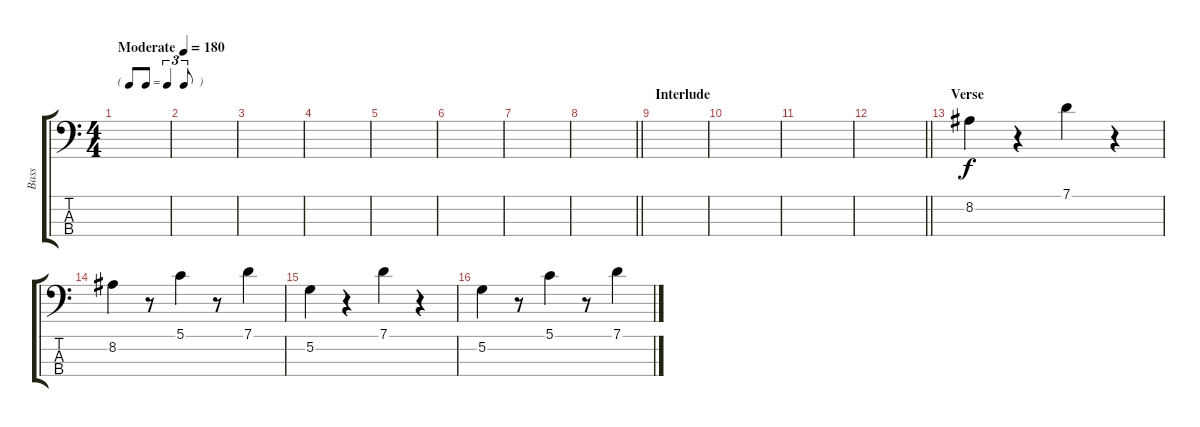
\track ("Bass" "Bass") {instrument electricbassfinger}
\staff {score tabs}
\tuning (G2 D2 A1 E1) {hide}
\ts (4 4)
\tf triplet8th
\tempo (180 "Moderate")
\clef f4
\ks c
|
|
|
|
|
|
|
\barLineRight lightlight
|
\section ("" "Interlude")
|
|
|
\barLineRight lightlight
|
\section ("" "Verse")
8.2.4 r.4 7.1.4 r.4 |
8.2.4 r.8 5.1.4 r.8 7.1.4 |
5.2.4 r.4 7.1.4 r.4 |
5.2.4 r.8 5.1.4 r.8 7.1.4
